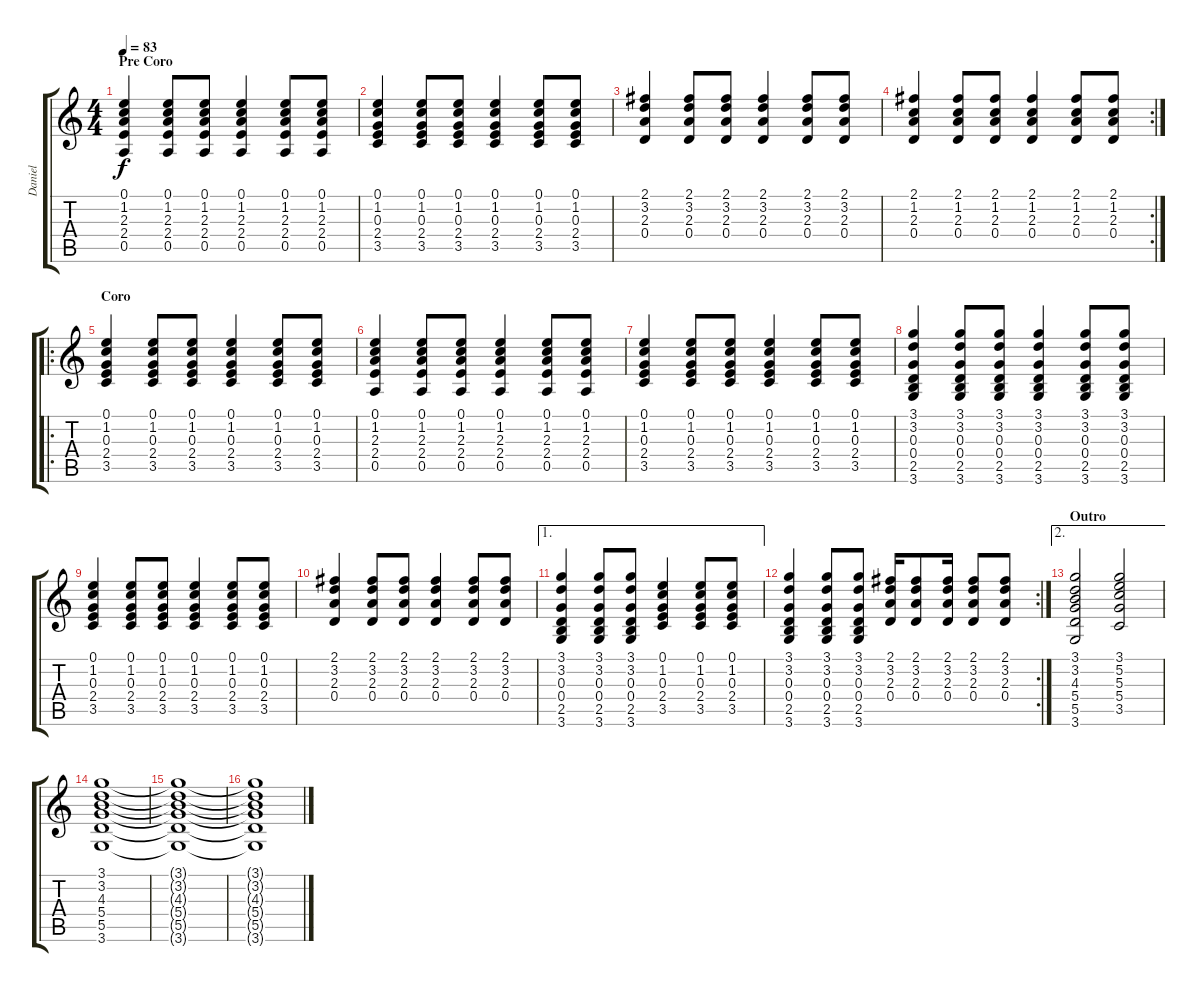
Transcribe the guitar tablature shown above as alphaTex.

\track ("Daniel" "Daniel") {instrument electricguitarmuted}
\staff {score tabs}
\tuning (E4 B3 G3 D3 A2 E2) {hide}
\ts (4 4)
\section ("" "Pre Coro")
\tempo 83
\clef g2
\ks c
(0.1 1.2 2.3 2.4 0.5).4{dy f} (0.1 1.2 2.3 2.4 0.5).8 (0.1 1.2 2.3 2.4 0.5).8 (0.1 1.2 2.3 2.4 0.5).4 (0.1 1.2 2.3 2.4 0.5).8 (0.1 1.2 2.3 2.4 0.5).8 |
(0.1 1.2 0.3 2.4 3.5).4 (0.1 1.2 0.3 2.4 3.5).8 (0.1 1.2 0.3 2.4 3.5).8 (0.1 1.2 0.3 2.4 3.5).4 (0.1 1.2 0.3 2.4 3.5).8 (0.1 1.2 0.3 2.4 3.5).8 |
(2.1 3.2 2.3 0.4).4 (2.1 3.2 2.3 0.4).8 (2.1 3.2 2.3 0.4).8 (2.1 3.2 2.3 0.4).4 (2.1 3.2 2.3 0.4).8 (2.1 3.2 2.3 0.4).8 |
\rc 2
(2.1 1.2 2.3 0.4).4 (2.1 1.2 2.3 0.4).8 (2.1 1.2 2.3 0.4).8 (2.1 1.2 2.3 0.4).4 (2.1 1.2 2.3 0.4).8 (2.1 1.2 2.3 0.4).8 |
\ro
\section ("" "Coro")
(0.1 1.2 0.3 2.4 3.5).4 (0.1 1.2 0.3 2.4 3.5).8 (0.1 1.2 0.3 2.4 3.5).8 (0.1 1.2 0.3 2.4 3.5).4 (0.1 1.2 0.3 2.4 3.5).8 (0.1 1.2 0.3 2.4 3.5).8 |
(0.1 1.2 2.3 2.4 0.5).4 (0.1 1.2 2.3 2.4 0.5).8 (0.1 1.2 2.3 2.4 0.5).8 (0.1 1.2 2.3 2.4 0.5).4 (0.1 1.2 2.3 2.4 0.5).8 (0.1 1.2 2.3 2.4 0.5).8 |
(0.1 1.2 0.3 2.4 3.5).4 (0.1 1.2 0.3 2.4 3.5).8 (0.1 1.2 0.3 2.4 3.5).8 (0.1 1.2 0.3 2.4 3.5).4 (0.1 1.2 0.3 2.4 3.5).8 (0.1 1.2 0.3 2.4 3.5).8 |
(3.1 3.2 0.3 0.4 2.5 3.6).4 (3.1 3.2 0.3 0.4 2.5 3.6).8 (3.1 3.2 0.3 0.4 2.5 3.6).8 (3.1 3.2 0.3 0.4 2.5 3.6).4 (3.1 3.2 0.3 0.4 2.5 3.6).8 (3.1 3.2 0.3 0.4 2.5 3.6).8 |
(0.1 1.2 0.3 2.4 3.5).4 (0.1 1.2 0.3 2.4 3.5).8 (0.1 1.2 0.3 2.4 3.5).8 (0.1 1.2 0.3 2.4 3.5).4 (0.1 1.2 0.3 2.4 3.5).8 (0.1 1.2 0.3 2.4 3.5).8 |
(2.1 3.2 2.3 0.4).4 (2.1 3.2 2.3 0.4).8 (2.1 3.2 2.3 0.4).8 (2.1 3.2 2.3 0.4).4 (2.1 3.2 2.3 0.4).8 (2.1 3.2 2.3 0.4).8 |
\ae 1
(3.1 3.2 0.3 0.4 2.5 3.6).4 (3.1 3.2 0.3 0.4 2.5 3.6).8 (3.1 3.2 0.3 0.4 2.5 3.6).8 (0.1 1.2 0.3 2.4 3.5).4 (0.1 1.2 0.3 2.4 3.5).8 (0.1 1.2 0.3 2.4 3.5).8 |
\rc 2
(3.1 3.2 0.3 0.4 2.5 3.6).4 (3.1 3.2 0.3 0.4 2.5 3.6).8 (3.1 3.2 0.3 0.4 2.5 3.6).8 (2.1 3.2 2.3 0.4).16 (2.1 3.2 2.3 0.4).8 (2.1 3.2 2.3 0.4).16 (2.1 3.2 2.3 0.4).8 (2.1 3.2 2.3 0.4).8 |
\ae 2
\section ("" "Outro")
(3.1 3.2 4.3 5.4 5.5 3.6).2 (3.1 5.2 5.3 5.4 3.5).2 |
(3.1 3.2 4.3 5.4 5.5 3.6).1 |
(3.1{t} 3.2{t} 4.3{t} 5.4{t} 5.5{t} 3.6{t}).1 |
(3.1{t} 3.2{t} 4.3{t} 5.4{t} 5.5{t} 3.6{t}).1
